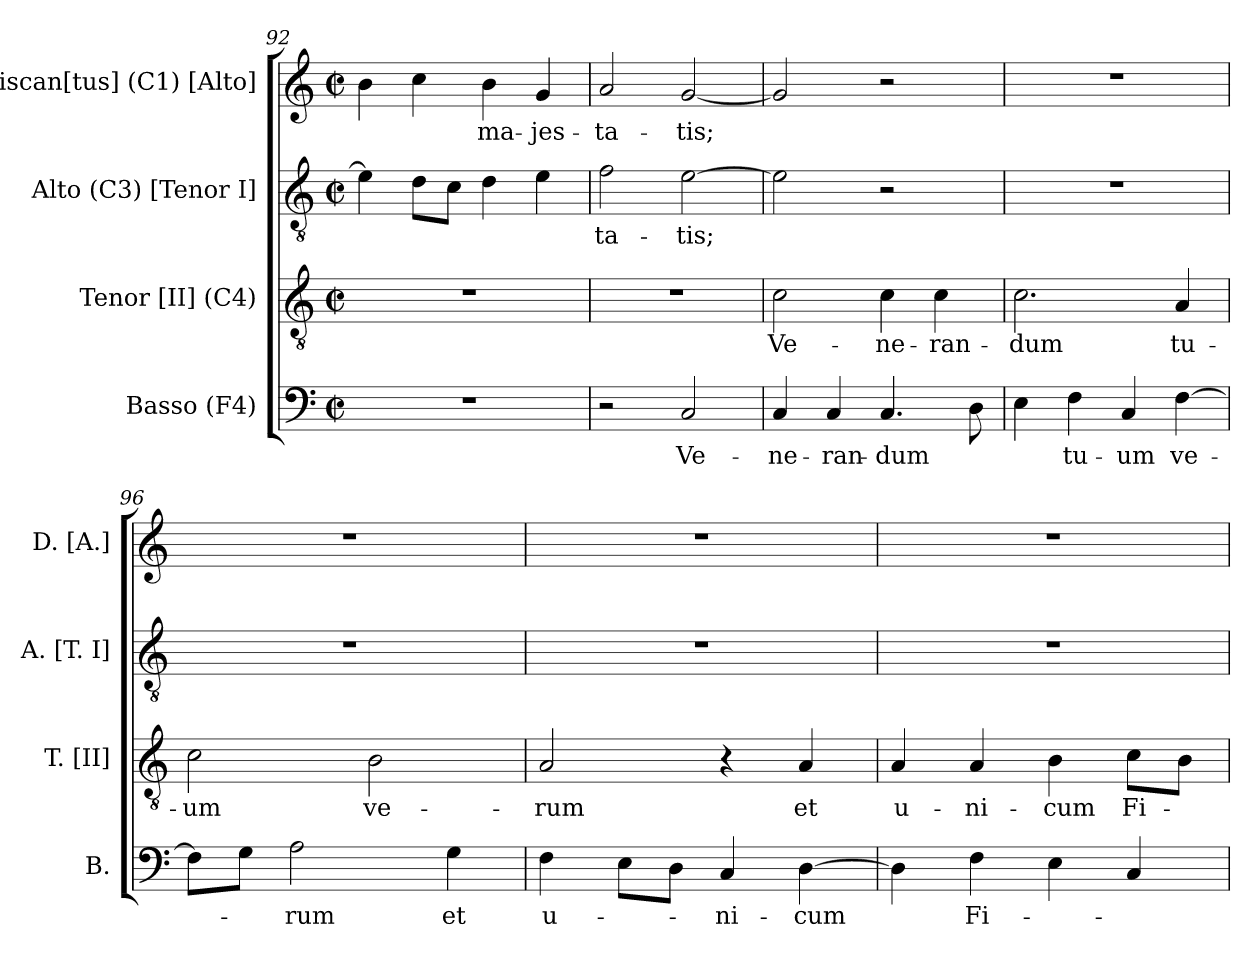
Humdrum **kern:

**kern	**text	**kern	**text	**kern	**text	**kern	**text
*part4	*part4	*part3	*part3	*part2	*part2	*part1	*part1
*staff4	*staff4	*staff3	*staff3	*staff2	*staff2	*staff1	*staff1
*I"Basso (F4)	*	*I"Tenor [II] (C4)	*	*I"Alto (C3) [Tenor I]	*	*I"Discan[tus] (C1) [Alto]	*
*I'B.	*	*I'T. [II]	*	*I'A. [T. I]	*	*I'D. [A.]	*
*clefF4	*	*clefGv2	*	*clefGv2	*	*clefG2	*
*	*	*ITrd7c12	*	*ITrd7c12	*	*	*
*k[]	*	*k[]	*	*k[]	*	*k[]	*
*C:	*	*C:	*	*C:	*	*C:	*
*M2/2	*	*M2/2	*	*M2/2	*	*M2/2	*
*met(c|)	*	*met(c|)	*	*met(c|)	*	*met(c|)	*
=92	=92	=92	=92	=92	=92	=92	=92
1r	.	1r	.	4Ei\]	.	4bi\	.
.	.	.	.	8Di\L	.	4cci\	.
.	.	.	.	8Ci\J	.	.	.
!	!	!	!	!	!	!	!LO:LY:b:color=#000000
.	.	.	.	4Di\	.	4bi\	ma-
!	!	!	!	!	!	!	!LO:LY:b:color=#000000
.	.	.	.	4Ei\	.	4gi/	-jes-
=93	=93	=93	=93	=93	=93	=93	=93
!	!	!	!	!	!LO:LY:b:color=#000000	!	!
!	!	!	!	!	!	!	!LO:LY:b:color=#000000
2r	.	1r	.	2Fi\	-ta-	2ai/	-ta-
!	!LO:LY:b:color=#000000	!	!	!	!	!	!
!	!	!	!	!	!LO:LY:b:color=#000000	!	!
!	!	!	!	!	!	!	!LO:LY:b:color=#000000
2Ci/	Ve-	.	.	[>2Ei\	-tis;	[<2gi/	-tis;
!!LO:PB:g=z
=94	=94	=94	=94	=94	=94	=94	=94
!	!LO:LY:b:color=#000000	!	!	!	!	!	!
!	!	!	!LO:LY:b:color=#000000	!	!	!	!
4Ci/	-ne-	2Ci\	Ve-	2Ei\]	.	2gi/]	.
!	!LO:LY:b:color=#000000	!	!	!	!	!	!
4Ci/	-ran-	.	.	.	.	.	.
!	!LO:LY:b:color=#000000	!	!	!	!	!	!
!	!	!	!LO:LY:b:color=#000000	!	!	!	!
4.Ci/	-dum	4Ci\	-ne-	2r	.	2r	.
!	!	!	!LO:LY:b:color=#000000	!	!	!	!
.	.	4Ci\	-ran-	.	.	.	.
8Di\	.	.	.	.	.	.	.
=95	=95	=95	=95	=95	=95	=95	=95
!	!	!	!LO:LY:b:color=#000000	!	!	!	!
4Ei\	.	2.Ci\	-dum	1r	.	1r	.
!	!LO:LY:b:color=#000000	!	!	!	!	!	!
4Fi\	tu-	.	.	.	.	.	.
!	!LO:LY:b:color=#000000	!	!	!	!	!	!
4Ci/	-um	.	.	.	.	.	.
!	!LO:LY:b:color=#000000	!	!	!	!	!	!
!	!	!	!LO:LY:b:color=#000000	!	!	!	!
[>4Fi\	ve-	4AAi/	tu-	.	.	.	.
=96	=96	=96	=96	=96	=96	=96	=96
!	!	!	!LO:LY:b:color=#000000	!	!	!	!
8Fi\L]	.	2Ci\	-um	1r	.	1r	.
8Gi\J	.	.	.	.	.	.	.
!	!LO:LY:b:color=#000000	!	!	!	!	!	!
2Ai\	-rum	.	.	.	.	.	.
!	!	!	!LO:LY:b:color=#000000	!	!	!	!
.	.	2BBi\	ve-	.	.	.	.
!	!LO:LY:b:color=#000000	!	!	!	!	!	!
4Gi\	et	.	.	.	.	.	.
=97	=97	=97	=97	=97	=97	=97	=97
!	!LO:LY:b:color=#000000	!	!	!	!	!	!
!	!	!	!LO:LY:b:color=#000000	!	!	!	!
4Fi\	u-	2AAi/	-rum	1r	.	1r	.
8Ei\L	.	.	.	.	.	.	.
8Di\J	.	.	.	.	.	.	.
!	!LO:LY:b:color=#000000	!	!	!	!	!	!
4Ci/	-ni-	4r	.	.	.	.	.
!	!LO:LY:b:color=#000000	!	!	!	!	!	!
!	!	!	!LO:LY:b:color=#000000	!	!	!	!
[>4Di\	-cum	4AAi/	et	.	.	.	.
=98	=98	=98	=98	=98	=98	=98	=98
!	!	!	!LO:LY:b:color=#000000	!	!	!	!
4Di\]	.	4AAi/	u-	1r	.	1r	.
!	!LO:LY:b:color=#000000	!	!	!	!	!	!
!	!	!	!LO:LY:b:color=#000000	!	!	!	!
4Fi\	Fi-	4AAi/	-ni-	.	.	.	.
!	!	!	!LO:LY:b:color=#000000	!	!	!	!
4Ei\	.	4BBi\	-cum	.	.	.	.
!	!	!	!LO:LY:b:color=#000000	!	!	!	!
4Ci/	.	8Ci\L	Fi-	.	.	.	.
.	.	8BBi\J	.	.	.	.	.
=	=	=	=	=	=	=	=
*-	*-	*-	*-	*-	*-	*-	*-
